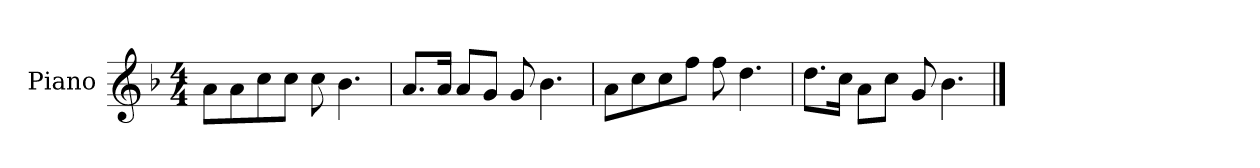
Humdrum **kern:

**kern
*part1
*staff1
*I"Piano
*I'P-no
*clefG2
*k[b-]
*M4/4
*MM90
=1
8a\L
8a\
8cc\
8cc\J
8cc\
4.b-\
=2
8.a/L
16a/Jk
8a/L
8g/J
8g/
4.b-\
=3
8a\L
8cc\
8cc\
8ff\J
8ff\
4.dd\
=4
8.dd\L
16cc\Jk
8a\L
8cc\J
8g/
4.b-\
==
*-
